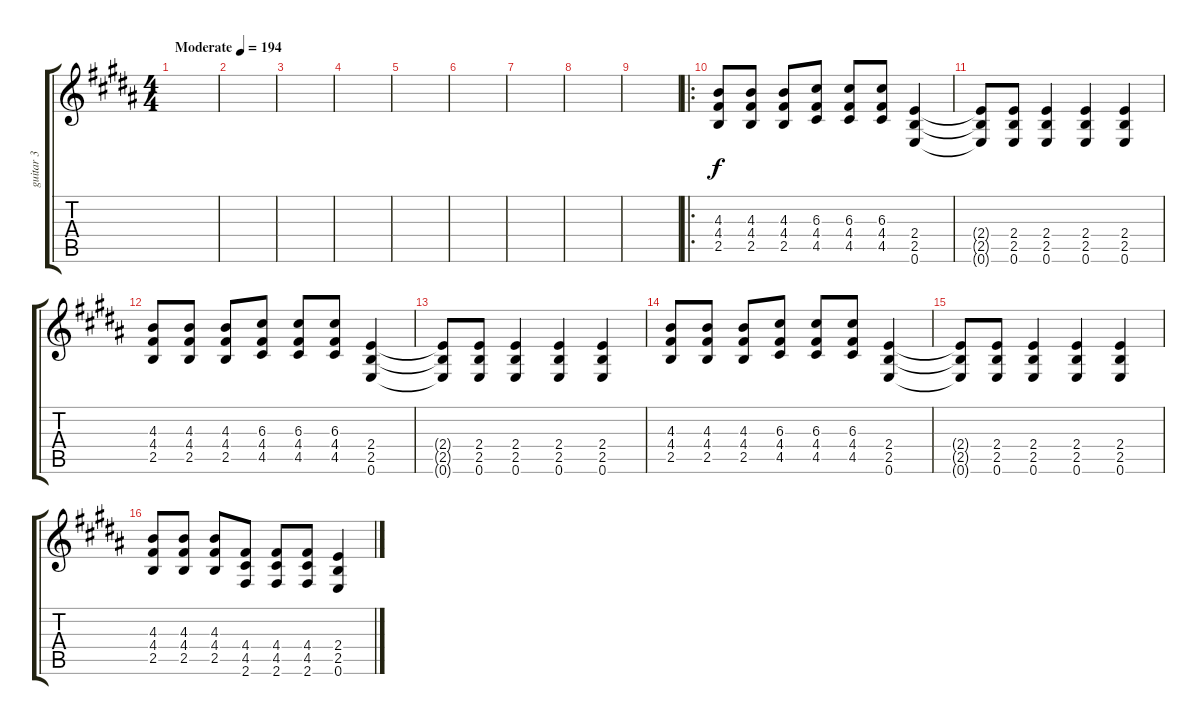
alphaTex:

\track ("guitar 3" "guitar 3") {instrument distortionguitar}
\staff {score tabs}
\tuning (E4 B3 G3 D3 A2 E2) {hide}
\ts (4 4)
\tempo (194 "Moderate")
\clef g2
\ks b
|
|
|
|
|
|
|
|
|
\ro
(4.3 4.4 2.5).8 (4.3 4.4 2.5).8 (4.3 4.4 2.5).8 (6.3 4.4 4.5).8 (6.3 4.4 4.5).8 (6.3 4.4 4.5).8 (2.4 2.5 0.6).4 |
(2.4{t} 2.5{t} 0.6{t}).8 (2.4 2.5 0.6).8 (2.4 2.5 0.6).4 (2.4 2.5 0.6).4 (2.4 2.5 0.6).4 |
(4.3 4.4 2.5).8 (4.3 4.4 2.5).8 (4.3 4.4 2.5).8 (6.3 4.4 4.5).8 (6.3 4.4 4.5).8 (6.3 4.4 4.5).8 (2.4 2.5 0.6).4 |
(2.4{t} 2.5{t} 0.6{t}).8 (2.4 2.5 0.6).8 (2.4 2.5 0.6).4 (2.4 2.5 0.6).4 (2.4 2.5 0.6).4 |
(4.3 4.4 2.5).8 (4.3 4.4 2.5).8 (4.3 4.4 2.5).8 (6.3 4.4 4.5).8 (6.3 4.4 4.5).8 (6.3 4.4 4.5).8 (2.4 2.5 0.6).4 |
(2.4{t} 2.5{t} 0.6{t}).8 (2.4 2.5 0.6).8 (2.4 2.5 0.6).4 (2.4 2.5 0.6).4 (2.4 2.5 0.6).4 |
(4.3 4.4 2.5).8 (4.3 4.4 2.5).8 (4.3 4.4 2.5).8 (4.4 4.5 2.6).8 (4.4 4.5 2.6).8 (4.4 4.5 2.6).8 (2.4 2.5 0.6).4
